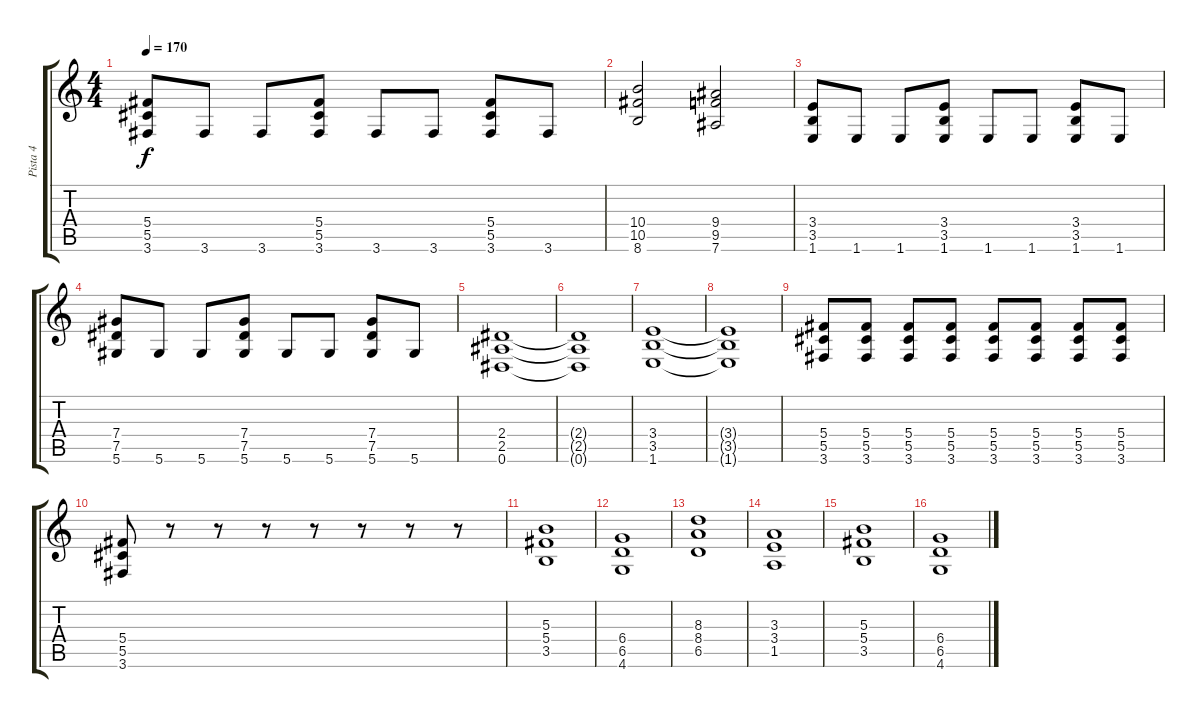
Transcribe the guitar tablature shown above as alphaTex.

\track ("Pista 4" "Pista 4") {instrument distortionguitar}
\staff {score tabs}
\tuning (Eb4 Bb3 Gb3 Db3 Ab2 Eb2) {hide}
\ts (4 4)
\tempo 170
\clef g2
\ks c
(5.4 5.5 3.6).8{dy f} 3.6.8 3.6.8 (5.4 5.5 3.6).8 3.6.8 3.6.8 (5.4 5.5 3.6).8 3.6.8 |
(10.4 10.5 8.6).2 (9.4 9.5 7.6).2 |
(3.4 3.5 1.6).8 1.6.8 1.6.8 (3.4 3.5 1.6).8 1.6.8 1.6.8 (3.4 3.5 1.6).8 1.6.8 |
(7.4 7.5 5.6).8 5.6.8 5.6.8 (7.4 7.5 5.6).8 5.6.8 5.6.8 (7.4 7.5 5.6).8 5.6.8 |
(2.4 2.5 0.6).1 |
(2.4{t} 2.5{t} 0.6{t}).1 |
(3.4 3.5 1.6).1 |
(3.4{t} 3.5{t} 1.6{t}).1 |
(5.4 5.5 3.6).8 (5.4 5.5 3.6).8 (5.4 5.5 3.6).8 (5.4 5.5 3.6).8 (5.4 5.5 3.6).8 (5.4 5.5 3.6).8 (5.4 5.5 3.6).8 (5.4 5.5 3.6).8 |
(5.4 5.5 3.6).8 r.8 r.8 r.8 r.8 r.8 r.8 r.8 |
(5.3 5.4 3.5).1 |
(6.4 6.5 4.6).1 |
(8.3 8.4 6.5).1 |
(3.3 3.4 1.5).1 |
(5.3 5.4 3.5).1 |
(6.4 6.5 4.6).1
